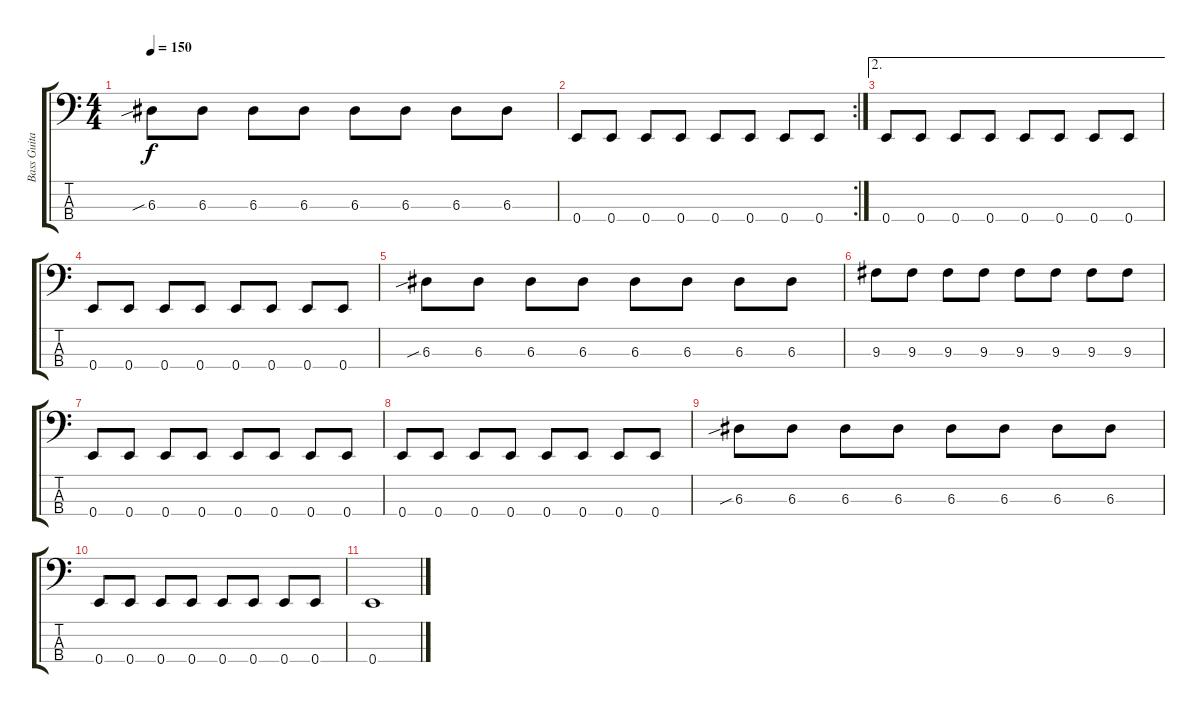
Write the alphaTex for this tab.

\track ("Bass Guitar" "Bass Guita") {instrument electricbassfinger}
\staff {score tabs}
\tuning (G2 D2 A1 E1) {hide}
\ts (4 4)
\tempo 150
\clef f4
\ks c
6.3{sib}.8{dy f} 6.3.8 6.3.8 6.3.8 6.3.8 6.3.8 6.3.8 6.3.8 |
\rc 2
0.4.8 0.4.8 0.4.8 0.4.8 0.4.8 0.4.8 0.4.8 0.4.8 |
\ae 2
0.4.8 0.4.8 0.4.8 0.4.8 0.4.8 0.4.8 0.4.8 0.4.8 |
0.4.8 0.4.8 0.4.8 0.4.8 0.4.8 0.4.8 0.4.8 0.4.8 |
6.3{sib}.8 6.3.8 6.3.8 6.3.8 6.3.8 6.3.8 6.3.8 6.3.8 |
9.3.8 9.3.8 9.3.8 9.3.8 9.3.8 9.3.8 9.3.8 9.3.8 |
0.4.8 0.4.8 0.4.8 0.4.8 0.4.8 0.4.8 0.4.8 0.4.8 |
0.4.8 0.4.8 0.4.8 0.4.8 0.4.8 0.4.8 0.4.8 0.4.8 |
6.3{sib}.8 6.3.8 6.3.8 6.3.8 6.3.8 6.3.8 6.3.8 6.3.8 |
0.4.8 0.4.8 0.4.8 0.4.8 0.4.8 0.4.8 0.4.8 0.4.8 |
0.4.1
